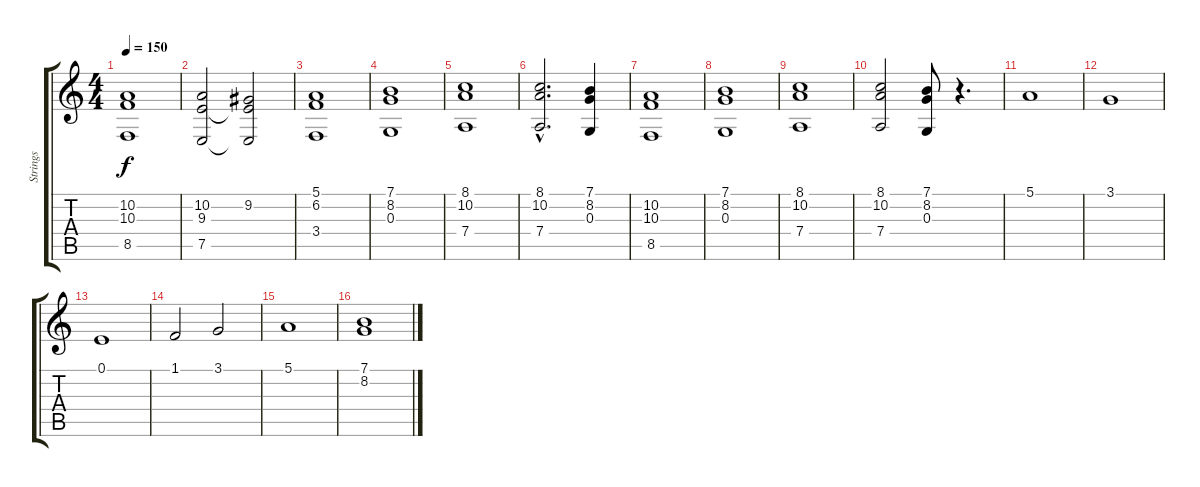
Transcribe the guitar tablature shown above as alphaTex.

\track ("Strings" "Strings") {instrument stringensemble1}
\staff {score tabs}
\tuning (E4 B3 G3 D3 A2 D2) {hide}
\ts (4 4)
\tempo 150
\clef g2
\ks c
(10.2 10.3 8.5).1{dy f} |
(10.2 9.3 7.5).2 (9.2 9.3{t} 7.5{t}).2 |
(5.1 6.2 3.4).1 |
(7.1 8.2 0.3).1 |
(8.1 10.2 7.4).1 |
(8.1{hac} 10.2{hac} 7.4{hac}).2{d} (7.1 8.2 0.3).4 |
(10.2 10.3 8.5).1 |
(7.1 8.2 0.3).1 |
(8.1 10.2 7.4).1 |
(8.1 10.2 7.4).2 (7.1 8.2 0.3).8 r.4{d} |
5.1.1 |
3.1.1 |
0.1.1 |
1.1.2 3.1.2 |
5.1.1 |
(7.1 8.2).1
